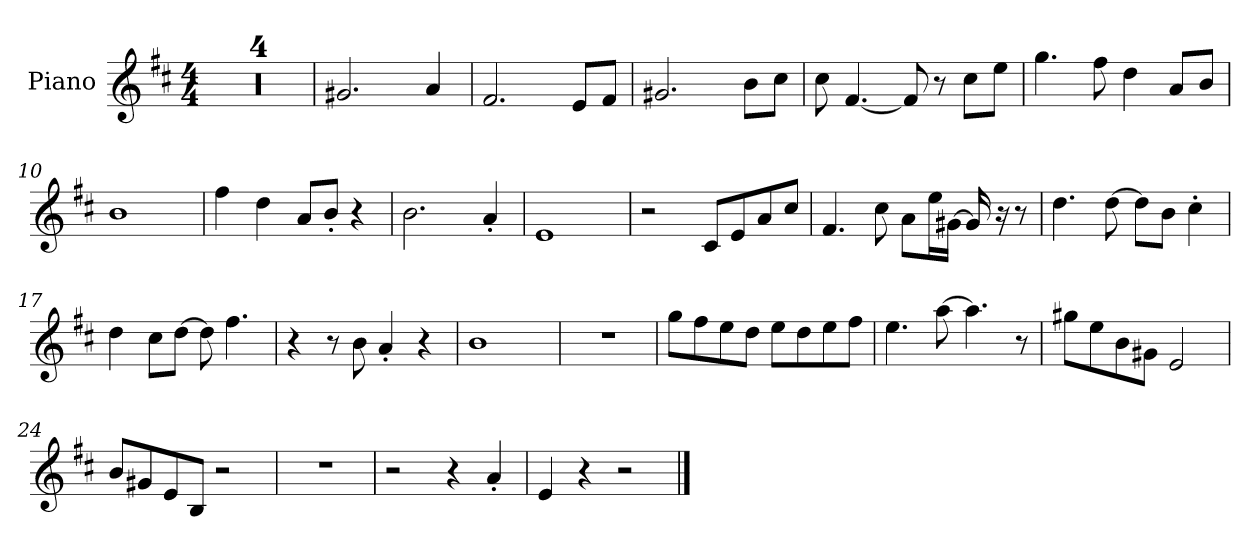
**kern
*part1
*staff1
*I"Piano
*I'Pno.
*clefG2
*k[f#c#]
!!LO:TX:omd:t=[quarter] = 74
*M4/4
*MM74
=1
1r
=2
1r
=3
1r
=4
1r
=5
2.g#X
4a
=6
2.f#
8eL
8f#J
=7
2.g#X
8bL
8cc#J
=8
8cc#
[4.f#
8f#]
8r
8cc#L
8eeJ
!!LO:LB:g=z
=9
4.gg
8ff#
4dd
8aL
8bJ
=10
1b
=11
4ff#
4dd
8aL
8b'J
4r
=12
2.b
4a'
=13
1e
=14
2r
8c#L
8e
8a
8cc#J
!!LO:LB:g=z
=15
4.f#
8cc#
8aL
16eeL
[16g#XJJ
16g#]
16r
8r
=16
4.dd
[8dd
8ddL]
8bJ
4cc#'
=17
4dd
8cc#L
[8ddJ
8dd]
4.ff#
=18
4r
8r
8b
4a'
4r
=19
1b
=20
1r
!!LO:LB:g=z
=21
8ggL
8ff#
8ee
8ddJ
8eeL
8dd
8ee
8ff#J
=22
4.ee
[8aa
4.aa]
8r
=23
8gg#XL
8ee
8b
8g#XJ
2e
=24
8bL
8g#X
8e
8BJ
2r
=25
1r
=26
2r
4r
4a'
!!LO:LB:g=z
=27
4e
4r
2r
==
*-
